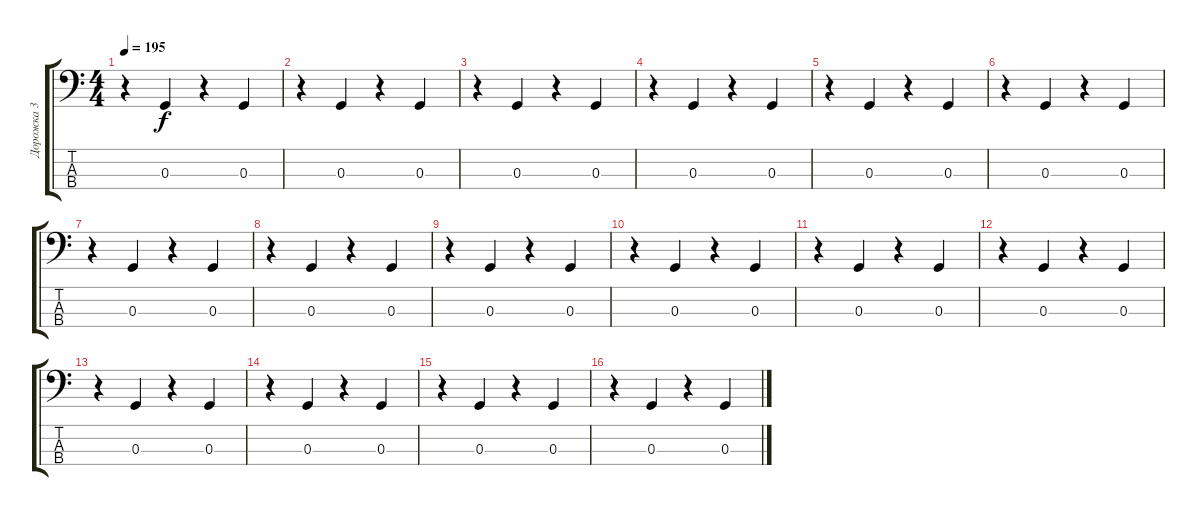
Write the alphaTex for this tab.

\track ("Дорожка 3" "Дорожка 3") {instrument electricbassfinger}
\staff {score tabs}
\tuning (F2 C2 G1 C1) {hide}
\ts (4 4)
\tempo 195
\clef f4
\ks c
r.4{dy f} 0.3.4 r.4 0.3.4 |
r.4 0.3.4 r.4 0.3.4 |
r.4 0.3.4 r.4 0.3.4 |
r.4 0.3.4 r.4 0.3.4 |
r.4 0.3.4 r.4 0.3.4 |
r.4 0.3.4 r.4 0.3.4 |
r.4 0.3.4 r.4 0.3.4 |
r.4 0.3.4 r.4 0.3.4 |
r.4 0.3.4 r.4 0.3.4 |
r.4 0.3.4 r.4 0.3.4 |
r.4 0.3.4 r.4 0.3.4 |
r.4 0.3.4 r.4 0.3.4 |
r.4 0.3.4 r.4 0.3.4 |
r.4 0.3.4 r.4 0.3.4 |
r.4 0.3.4 r.4 0.3.4 |
r.4 0.3.4 r.4 0.3.4
